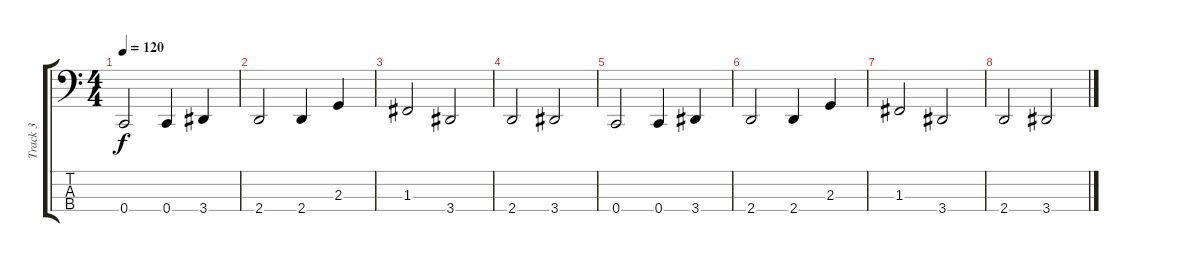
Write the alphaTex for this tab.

\track ("Track 3" "Track 3") {instrument electricbasspick}
\staff {score tabs}
\tuning (Eb2 Bb1 F1 C1) {hide}
\ts (4 4)
\tempo 120
\clef f4
\ks c
0.4.2{dy f} 0.4.4 3.4.4 |
2.4.2 2.4.4 2.3.4 |
1.3.2 3.4.2 |
2.4.2 3.4.2 |
0.4.2 0.4.4 3.4.4 |
2.4.2 2.4.4 2.3.4 |
1.3.2 3.4.2 |
2.4.2 3.4.2
